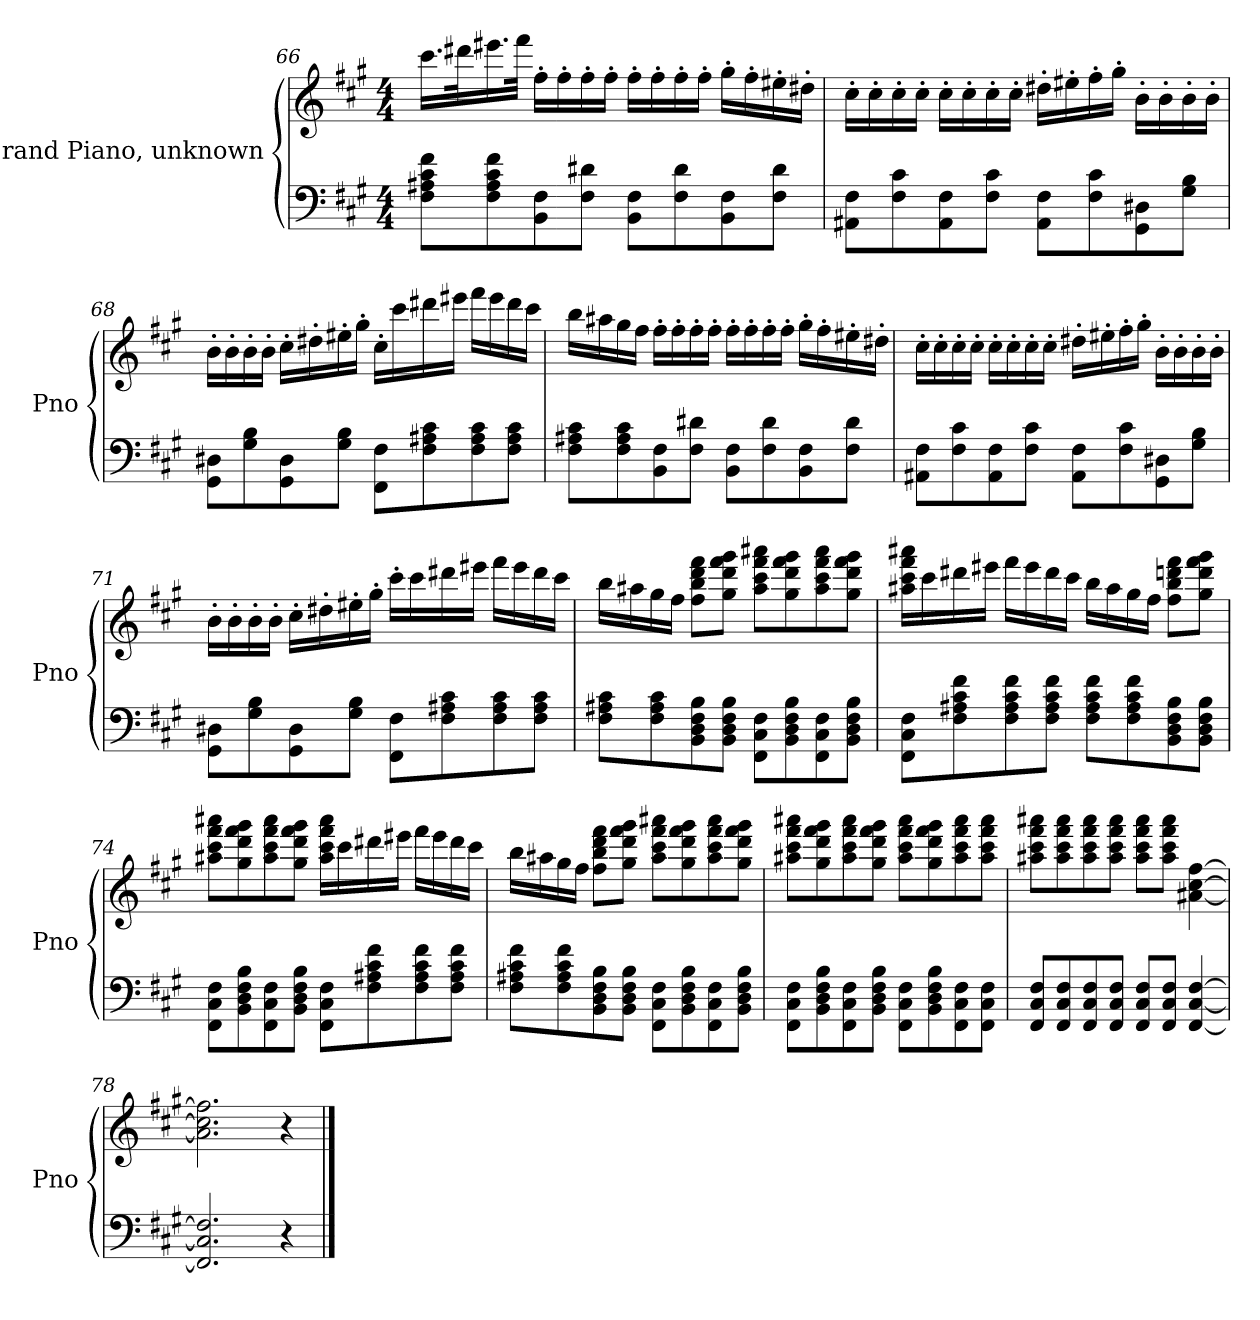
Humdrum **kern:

**kern	**kern
*part1	*part1
*staff2	*staff1
*I"Grand Piano, unknown	*
*I'Pno	*
!!LO:LB:g=z
*clefF4	*clefG2
*k[f#c#g#]	*k[f#c#g#]
*M4/4	*M4/4
=66	=66
8F#\ 8A#X\ 8c#\ 8f#\L	16.ccc#\LL
.	32ddd#X\K
8F#\ 8A#\ 8c#\ 8f#\	16.eee#X\
.	32fff#\JJk
8BB\ 8F#\	16ff#'\LL
.	16ff#'\
8F#\ 8d#X\J	16ff#'\
.	16ff#'\JJ
8BB\ 8F#\L	16ff#'\LL
.	16ff#'\
8F#\ 8d#\	16ff#'\
.	16ff#'\JJ
8BB\ 8F#\	16gg#'\LL
.	16ff#'\
8F#\ 8d#\J	16ee#X'\
.	16dd#X'\JJ
=67	=67
8AA#X\ 8F#\L	16cc#'\LL
.	16cc#'\
8F#\ 8c#\	16cc#'\
.	16cc#'\JJ
8AA#\ 8F#\	16cc#'\LL
.	16cc#'\
8F#\ 8c#\J	16cc#'\
.	16cc#'\JJ
8AA#\ 8F#\L	16dd#X'\LL
.	16ee#X'\
8F#\ 8c#\	16ff#'\
.	16gg#'\JJ
8GG#\ 8D#X\	16b'\LL
.	16b'\
8G#\ 8B\J	16b'\
.	16b'\JJ
!!LO:LB:g=z
=68	=68
8GG#\ 8D#X\L	16b'\LL
.	16b'\
8G#\ 8B\	16b'\
.	16b'\JJ
8GG#\ 8D#\	16cc#'\LL
.	16dd#X'\
8G#\ 8B\J	16ee#X'\
.	16gg#'\JJ
8FF#\ 8F#\L	16cc#'\LL
.	16ccc#\
8F#\ 8A#X\ 8c#\	16ddd#X\
.	16eee#X\JJ
8F#\ 8A#\ 8c#\	16fff#\LL
.	16eee#\
8F#\ 8A#\ 8c#\J	16ddd#\
.	16ccc#\JJ
=69	=69
8F#\ 8A#X\ 8c#\L	16bb\LL
.	16aa#X\
8F#\ 8A#\ 8c#\	16gg#\
.	16ff#\JJ
8BB\ 8F#\	16ff#'\LL
.	16ff#'\
8F#\ 8d#X\J	16ff#'\
.	16ff#'\JJ
8BB\ 8F#\L	16ff#'\LL
.	16ff#'\
8F#\ 8d#\	16ff#'\
.	16ff#'\JJ
8BB\ 8F#\	16gg#'\LL
.	16ff#'\
8F#\ 8d#\J	16ee#X'\
.	16dd#X'\JJ
!!LO:LB:g=z
=70	=70
8AA#X\ 8F#\L	16cc#'\LL
.	16cc#'\
8F#\ 8c#\	16cc#'\
.	16cc#'\JJ
8AA#\ 8F#\	16cc#'\LL
.	16cc#'\
8F#\ 8c#\J	16cc#'\
.	16cc#'\JJ
8AA#\ 8F#\L	16dd#X'\LL
.	16ee#X'\
8F#\ 8c#\	16ff#'\
.	16gg#'\JJ
8GG#\ 8D#X\	16b'\LL
.	16b'\
8G#\ 8B\J	16b'\
.	16b'\JJ
=71	=71
8GG#\ 8D#X\L	16b'\LL
.	16b'\
8G#\ 8B\	16b'\
.	16b'\JJ
8GG#\ 8D#\	16cc#'\LL
.	16dd#X'\
8G#\ 8B\J	16ee#X'\
.	16gg#'\JJ
8FF#\ 8F#\L	16ccc#'\LL
.	16ccc#\
8F#\ 8A#X\ 8c#\	16ddd#X\
.	16eee#X\JJ
8F#\ 8A#\ 8c#\	16fff#\LL
.	16eee#\
8F#\ 8A#\ 8c#\J	16ddd#\
.	16ccc#\JJ
!!LO:LB:g=z
=72	=72
8F#\ 8A#X\ 8c#\L	16bb\LL
.	16aa#X\
8F#\ 8A#\ 8c#\	16gg#\
.	16ff#\JJ
8BB\ 8D\ 8F#\ 8B\	8ff#\ 8bb\ 8ddd\ 8fff#\L
8BB\ 8D\ 8F#\ 8B\J	8gg#\ 8ddd\ 8fff#\ 8ggg#\J
8FF#\ 8C#\ 8F#\L	8aa#\ 8ccc#\ 8fff#\ 8aaa#X\L
8BB\ 8D\ 8F#\ 8B\	8gg#\ 8ddd\ 8fff#\ 8ggg#\
8FF#\ 8C#\ 8F#\	8aa#\ 8ccc#\ 8fff#\ 8aaa#\
8BB\ 8D\ 8F#\ 8B\J	8gg#\ 8ddd\ 8fff#\ 8ggg#\J
=73	=73
8FF#\ 8C#\ 8F#\L	16aa#X\ 16ccc#\ 16fff#\ 16aaa#X\LL
.	16ccc#\
8F#\ 8A#X\ 8c#\ 8f#\	16ddd#X\
.	16eee#X\JJ
8F#\ 8A#\ 8c#\ 8f#\	16fff#\LL
.	16eee#\
8F#\ 8A#\ 8c#\ 8f#\J	16ddd#\
.	16ccc#\JJ
8F#\ 8A#\ 8c#\ 8f#\L	16bb\LL
.	16aa#\
8F#\ 8A#\ 8c#\ 8f#\	16gg#\
.	16ff#\JJ
8BB\ 8D\ 8F#\ 8B\	8ff#\ 8bb\ 8dddn\ 8fff#\L
8BB\ 8D\ 8F#\ 8B\J	8gg#\ 8ddd\ 8fff#\ 8ggg#\J
!!LO:LB:g=z
=74	=74
8FF#\ 8C#\ 8F#\L	8aa#X\ 8ccc#\ 8fff#\ 8aaa#X\L
8BB\ 8D\ 8F#\ 8B\	8gg#\ 8ddd\ 8fff#\ 8ggg#\
8FF#\ 8C#\ 8F#\	8aa#\ 8ccc#\ 8fff#\ 8aaa#\
8BB\ 8D\ 8F#\ 8B\J	8gg#\ 8ddd\ 8fff#\ 8ggg#\J
8FF#\ 8C#\ 8F#\L	16aa#\ 16ccc#\ 16fff#\ 16aaa#\LL
.	16ccc#\
8F#\ 8A#X\ 8c#\ 8f#\	16ddd#X\
.	16eee#X\JJ
8F#\ 8A#\ 8c#\ 8f#\	16fff#\LL
.	16eee#\
8F#\ 8A#\ 8c#\ 8f#\J	16ddd#\
.	16ccc#\JJ
=75	=75
8F#\ 8A#X\ 8c#\ 8f#\L	16bb\LL
.	16aa#X\
8F#\ 8A#\ 8c#\ 8f#\	16gg#\
.	16ff#\JJ
8BB\ 8D\ 8F#\ 8B\	8ff#\ 8bb\ 8ddd\ 8fff#\L
8BB\ 8D\ 8F#\ 8B\J	8gg#\ 8ddd\ 8fff#\ 8ggg#\J
8FF#\ 8C#\ 8F#\L	8aa#\ 8ccc#\ 8fff#\ 8aaa#X\L
8BB\ 8D\ 8F#\ 8B\	8gg#\ 8ddd\ 8fff#\ 8ggg#\
8FF#\ 8C#\ 8F#\	8aa#\ 8ccc#\ 8fff#\ 8aaa#\
8BB\ 8D\ 8F#\ 8B\J	8gg#\ 8ddd\ 8fff#\ 8ggg#\J
!!LO:PB:g=z
=76	=76
8FF#\ 8C#\ 8F#\L	8aa#X\ 8ccc#\ 8fff#\ 8aaa#X\L
8BB\ 8D\ 8F#\ 8B\	8gg#\ 8ddd\ 8fff#\ 8ggg#\
8FF#\ 8C#\ 8F#\	8aa#\ 8ccc#\ 8fff#\ 8aaa#\
8BB\ 8D\ 8F#\ 8B\J	8gg#\ 8ddd\ 8fff#\ 8ggg#\J
8FF#\ 8C#\ 8F#\L	8aa#\ 8ccc#\ 8fff#\ 8aaa#\L
8BB\ 8D\ 8F#\ 8B\	8gg#\ 8ddd\ 8fff#\ 8ggg#\
8FF#\ 8C#\ 8F#\	8aa#\ 8ccc#\ 8fff#\ 8aaa#\
8FF#\ 8C#\ 8F#\J	8aa#\ 8ccc#\ 8fff#\ 8aaa#\J
=77	=77
8FF#/ 8C#/ 8F#/L	8aa#X\ 8ccc#\ 8fff#\ 8aaa#X\L
8FF#/ 8C#/ 8F#/	8aa#\ 8ccc#\ 8fff#\ 8aaa#\
8FF#/ 8C#/ 8F#/	8aa#\ 8ccc#\ 8fff#\ 8aaa#\
8FF#/ 8C#/ 8F#/J	8aa#\ 8ccc#\ 8fff#\ 8aaa#\J
8FF#/ 8C#/ 8F#/L	8aa#\ 8ccc#\ 8fff#\ 8aaa#\L
8FF#/ 8C#/ 8F#/J	8aa#\ 8ccc#\ 8fff#\ 8aaa#\J
[4FF#/ [4C#/ [4F#/	[4a#X\ [4cc#\ [4ff#\
=78	=78
2.FF#/] 2.C#/] 2.F#/]	2.a#\] 2.cc#\] 2.ff#\]
4r	4r
==	==
*-	*-
